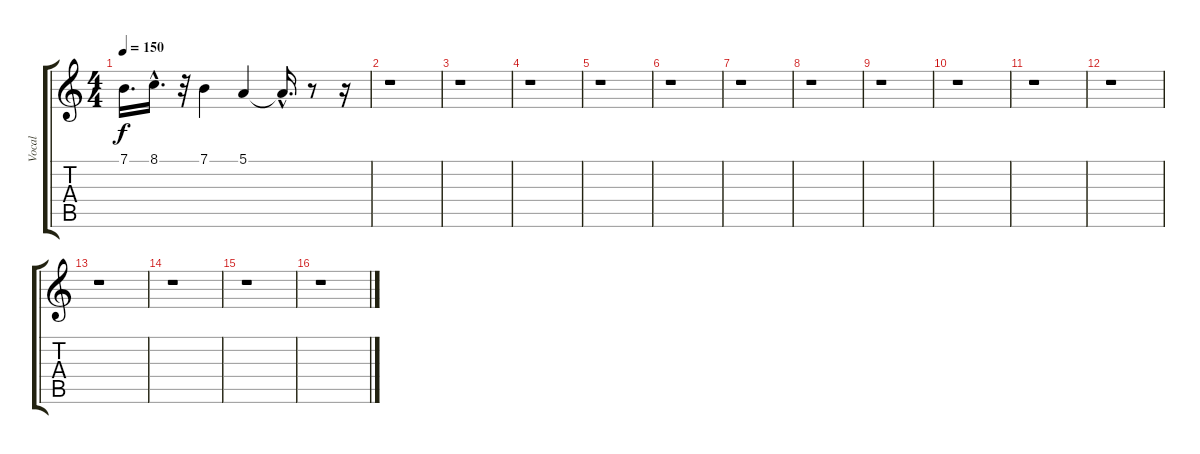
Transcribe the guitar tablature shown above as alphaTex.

\track ("Vocal" "Vocal") {instrument acousticgrandpiano}
\staff {score tabs}
\tuning (E4 B3 G3 D3 A2 E2) {hide}
\ts (4 4)
\tempo 150
\clef g2
\ks c
7.1{t}.16{d dy f} 8.1{hac}.16{d} r.32 7.1.4 5.1.4 5.1{hac t}.16{d} r.8 r.16 |
r.1 |
r.1 |
r.1 |
r.1 |
r.1 |
r.1 |
r.1 |
r.1 |
r.1 |
r.1 |
r.1 |
r.1 |
r.1 |
r.1 |
r.1
